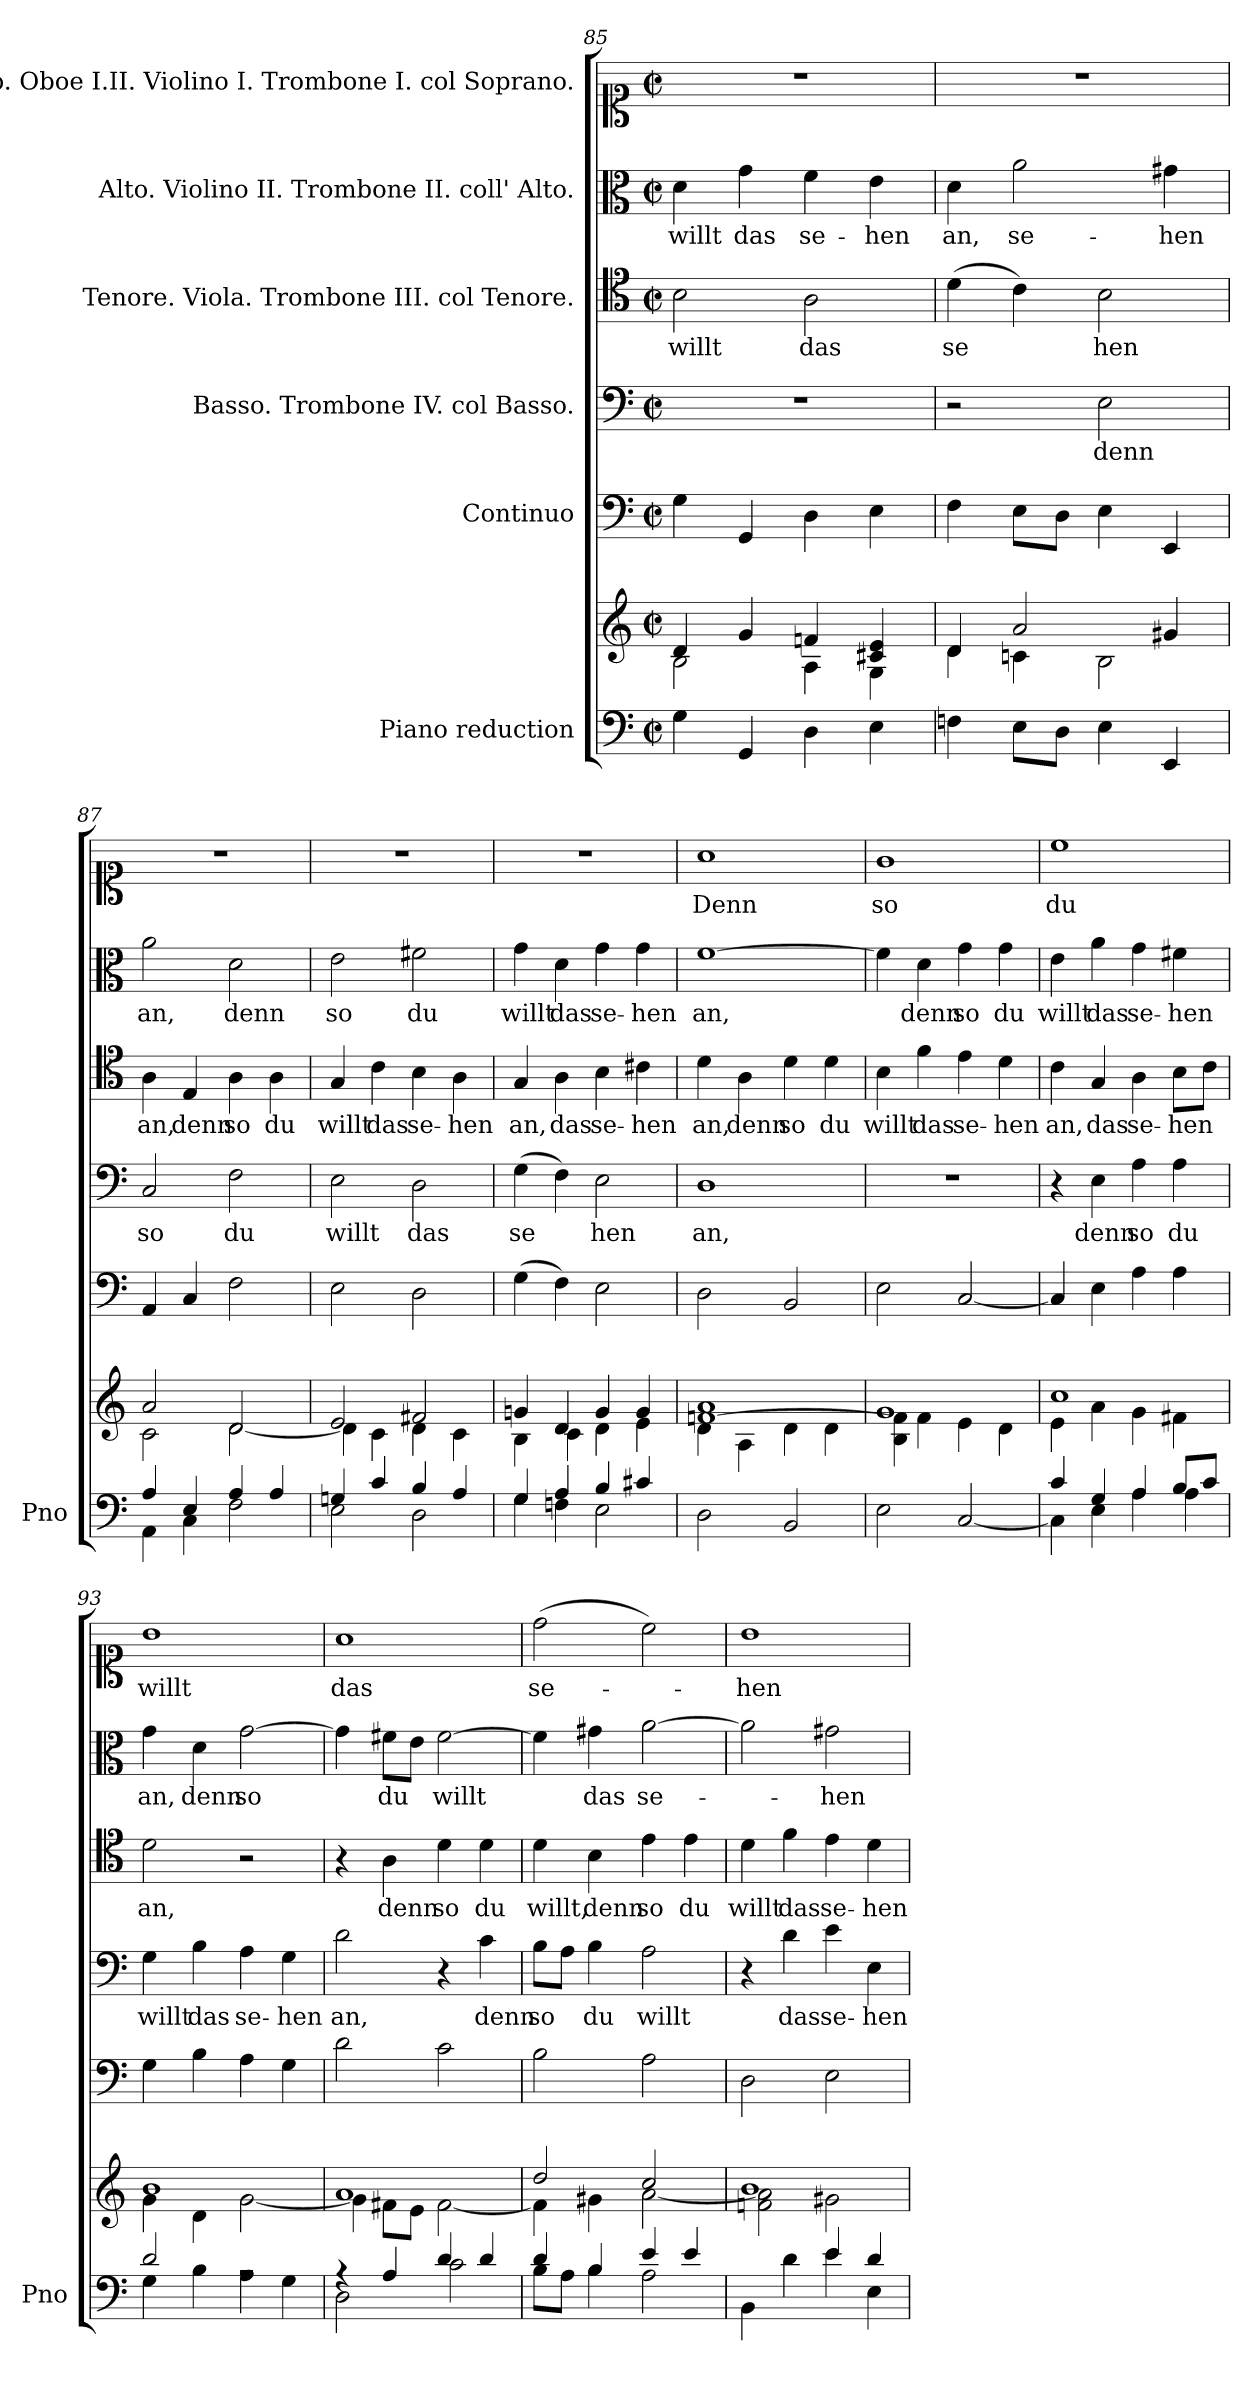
**kern	**kern	**kern	**kern	**text	**kern	**text	**kern	**text	**kern	**text
*part6	*part6	*part5	*part4	*part4	*part3	*part3	*part2	*part2	*part1	*part1
*staff7	*staff6	*staff5	*staff4	*staff4	*staff3	*staff3	*staff2	*staff2	*staff1	*staff1
*I"Piano reduction	*	*I"Continuo	*I"Basso. Trombone IV. col Basso.	*	*I"Tenore. Viola. Trombone III. col Tenore.	*	*I"Alto. Violino II. Trombone II. coll' Alto.	*	*I"Soprano. Oboe I.II. Violino I. Trombone I. col Soprano.	*
*I'Pno	*	*	*	*	*	*	*	*	*	*
*clefF4	*clefG2	*clefF4	*clefF4	*	*clefC4	*	*clefC3	*	*clefC1	*
*k[]	*k[]	*k[]	*k[]	*	*k[]	*	*k[]	*	*k[]	*
*M2/2	*M2/2	*M2/2	*M2/2	*	*M2/2	*	*M2/2	*	*M2/2	*
*met(c|)	*met(c|)	*met(c|)	*met(c|)	*	*met(c|)	*	*met(c|)	*	*met(c|)	*
=85	=85	=85	=85	=85	=85	=85	=85	=85	=85	=85
*	*^	*	*	*	*	*	*	*	*	*
!	!	!	!	!	!	!	!LO:LY:b	!	!LO:LY:b	!	!
4G\	4d/	2B\	4G\	1r	.	2B\	willt	4d\	willt	1r	.
!	!	!	!	!	!	!	!	!	!LO:LY:b	!	!
4GG/	4g/	.	4GG/	.	.	.	.	4g\	das	.	.
!	!	!	!	!	!	!	!LO:LY:b	!	!LO:LY:b	!	!
4D\	4fn/	4A\	4D\	.	.	2A\	das	4f\	se-	.	.
!	!	!	!	!	!	!	!	!	!LO:LY:b	!	!
4E\	4c#X/ 4e/	4G\	4E\	.	.	.	.	4e\	hen	.	.
!!LO:PB:g=z
=86	=86	=86	=86	=86	=86	=86	=86	=86	=86	=86	=86
!	!	!	!	!	!	!	!LO:LY:b	!	!LO:LY:b	!	!
4Fn\	4d/	4d\	4F\	2r	.	(>4d\	se	4d\	an,	1r	.
!	!	!	!	!	!	!	!	!	!LO:LY:b	!	!
8E\L	2a/	4cn\	8E\L	.	.	4c\)	.	2a\	se-	.	.
8D\J	.	.	8D\J	.	.	.	.	.	.	.	.
!	!	!	!	!	!LO:LY:b	!	!LO:LY:b	!	!	!	!
4E\	.	2B\	4E\	2E\	denn	2B\	hen	.	.	.	.
!	!	!	!	!	!	!	!	!	!LO:LY:b	!	!
4EE/	4g#X/	.	4EE/	.	.	.	.	4g#X\	hen	.	.
=87	=87	=87	=87	=87	=87	=87	=87	=87	=87	=87	=87
*^	*	*	*	*	*	*	*	*	*	*	*
!	!	!	!	!	!	!LO:LY:b	!	!LO:LY:b	!	!LO:LY:b	!	!
4A/	4AA\	2a/	2c\	4AA/	2C/	so	4A\	an,	2a\	an,	1r	.
!	!	!	!	!	!	!	!	!LO:LY:b	!	!	!	!
4E/	4C\	.	.	4C/	.	.	4E/	denn	.	.	.	.
!	!	!	!	!	!	!LO:LY:b	!	!LO:LY:b	!	!LO:LY:b	!	!
4A/	2F\	2d/	[2d\	2F\	2F\	du	4A\	so	2d\	denn	.	.
!	!	!	!	!	!	!	!	!LO:LY:b	!	!	!	!
4A/	.	.	.	.	.	.	4A\	du	.	.	.	.
=88	=88	=88	=88	=88	=88	=88	=88	=88	=88	=88	=88	=88
!	!	!	!	!	!	!LO:LY:b	!	!LO:LY:b	!	!LO:LY:b	!	!
4Gn/	2E\	2e/	4d\]	2E\	2E\	willt	4G/	willt	2e\	so	1r	.
!	!	!	!	!	!	!	!	!LO:LY:b	!	!	!	!
4c/	.	.	4c\	.	.	.	4c\	das	.	.	.	.
!	!	!	!	!	!	!LO:LY:b	!	!LO:LY:b	!	!LO:LY:b	!	!
4B/	2D\	2f#X/	4d\	2D\	2D\	das	4B\	se-	2f#X\	du	.	.
!	!	!	!	!	!	!	!	!LO:LY:b	!	!	!	!
4A/	.	.	4c\	.	.	.	4A\	hen	.	.	.	.
=89	=89	=89	=89	=89	=89	=89	=89	=89	=89	=89	=89	=89
!	!	!	!	!	!	!LO:LY:b	!	!LO:LY:b	!	!LO:LY:b	!	!
4G/	4G\	4gn/	4B\	(>4G\	(>4G\	se	4G/	an,	4g\	willt	1r	.
!	!	!	!	!	!	!	!	!LO:LY:b	!	!LO:LY:b	!	!
4A/	4Fn\	4d/	4c\	4F\)	4F\)	.	4A\	das	4d\	das	.	.
!	!	!	!	!	!	!LO:LY:b	!	!LO:LY:b	!	!LO:LY:b	!	!
4B/	2E\	4g/	4d\	2E\	2E\	hen	4B\	se-	4g\	se-	.	.
!	!	!	!	!	!	!	!	!LO:LY:b	!	!LO:LY:b	!	!
4c#X/	.	4g/	4e\	.	.	.	4c#X\	hen	4g\	hen	.	.
*v	*v	*	*	*	*	*	*	*	*	*	*	*
=90	=90	=90	=90	=90	=90	=90	=90	=90	=90	=90	=90
!	!	!	!	!	!LO:LY:b	!	!LO:LY:b	!	!LO:LY:b	!	!LO:LY:b
2D\	[1fn 1a	4d\	2D\	1D	an,	4d\	an,	[1f	an,	1a	Denn
!	!	!	!	!	!	!	!LO:LY:b	!	!	!	!
.	.	4A\	.	.	.	4A\	denn	.	.	.	.
!	!	!	!	!	!	!	!LO:LY:b	!	!	!	!
2BB/	.	4d\	2BB/	.	.	4d\	so	.	.	.	.
!	!	!	!	!	!	!	!LO:LY:b	!	!	!	!
.	.	4d\	.	.	.	4d\	du	.	.	.	.
=91	=91	=91	=91	=91	=91	=91	=91	=91	=91	=91	=91
!	!	!	!	!	!	!	!LO:LY:b	!	!	!	!LO:LY:b
2E\	1g	4B\ 4f\]	2E\	1r	.	4B\	willt	4f\]	.	1g	so
!	!	!	!	!	!	!	!LO:LY:b	!	!LO:LY:b	!	!
.	.	4f\	.	.	.	4f\	das	4d\	denn	.	.
!	!	!	!	!	!	!	!LO:LY:b	!	!LO:LY:b	!	!
[2C/	.	4e\	[2C/	.	.	4e\	se-	4g\	so	.	.
!	!	!	!	!	!	!	!LO:LY:b	!	!LO:LY:b	!	!
.	.	4d\	.	.	.	4d\	hen	4g\	du	.	.
=92	=92	=92	=92	=92	=92	=92	=92	=92	=92	=92	=92
*^	*	*	*	*	*	*	*	*	*	*	*
!	!	!	!	!	!	!	!	!LO:LY:b	!	!LO:LY:b	!	!LO:LY:b
4c/	4C\]	1cc	4e\	4C/]	4r	.	4c\	an,	4e\	willt	1cc	du
!	!	!	!	!	!	!LO:LY:b	!	!LO:LY:b	!	!LO:LY:b	!	!
4G/	4E\	.	4a\	4E\	4E\	denn	4G/	das	4a\	das	.	.
!	!	!	!	!	!	!LO:LY:b	!	!LO:LY:b	!	!LO:LY:b	!	!
4A/	4A\	.	4g\	4A\	4A\	so	4A\	se-	4g\	se-	.	.
!	!	!	!	!	!	!LO:LY:b	!	!LO:LY:b	!	!LO:LY:b	!	!
8B/L	4A\	.	4f#X\	4A\	4A\	du	8B\L	hen	4f#X\	hen	.	.
8c/J	.	.	.	.	.	.	8c\J	.	.	.	.	.
!!LO:LB:g=z
=93	=93	=93	=93	=93	=93	=93	=93	=93	=93	=93	=93	=93
!	!	!	!	!	!	!LO:LY:b	!	!LO:LY:b	!	!LO:LY:b	!	!LO:LY:b
2d/	4G\	1b	4g\	4G\	4G\	willt	2d\	an,	4g\	an,	1b	willt
!	!	!	!	!	!	!LO:LY:b	!	!	!	!LO:LY:b	!	!
.	4B\	.	4d\	4B\	4B\	das	.	.	4d\	denn	.	.
!	!	!	!	!	!	!LO:LY:b	!	!	!	!LO:LY:b	!	!
2rA	4A\	.	[2g\	4A\	4A\	se-	2r	.	[2g\	so	.	.
!	!	!	!	!	!	!LO:LY:b	!	!	!	!	!	!
.	4G\	.	.	4G\	4G\	hen	.	.	.	.	.	.
=94	=94	=94	=94	=94	=94	=94	=94	=94	=94	=94	=94	=94
!	!	!	!	!	!	!LO:LY:b	!	!	!	!	!	!LO:LY:b
4rA	2D\	1a	4g\]	2d\	2d\	an,	4r	.	4g\]	.	1a	das
!	!	!	!	!	!	!	!	!LO:LY:b	!	!LO:LY:b	!	!
4A/	.	.	8f#X\L	.	.	.	4A\	denn	8f#X\L	du	.	.
.	.	.	8e\J	.	.	.	.	.	8e\J	.	.	.
!	!	!	!	!	!	!	!	!LO:LY:b	!	!LO:LY:b	!	!
4d/	2c\	.	[2f#\	2c\	4r	.	4d\	so	[2f#\	willt	.	.
!	!	!	!	!	!	!LO:LY:b	!	!LO:LY:b	!	!	!	!
4d/	.	.	.	.	4c\	denn	4d\	du	.	.	.	.
=95	=95	=95	=95	=95	=95	=95	=95	=95	=95	=95	=95	=95
!	!	!	!	!	!	!LO:LY:b	!	!LO:LY:b	!	!	!	!LO:LY:b
4d/	8B\L	2dd/	4f#\]	2B\	8B\L	so	4d\	willt,	4f#\]	.	(>2dd\	se-
.	8A\J	.	.	.	8A\J	.	.	.	.	.	.	.
!	!	!	!	!	!	!LO:LY:b	!	!LO:LY:b	!	!LO:LY:b	!	!
4B/	4B\	.	4g#X\	.	4B\	du	4B\	denn	4g#X\	das	.	.
!	!	!	!	!	!	!LO:LY:b	!	!LO:LY:b	!	!LO:LY:b	!	!
4e/	2A\	2cc/	[2a\	2A\	2A\	willt	4e\	so	[2a\	se-	2cc\)	.
!	!	!	!	!	!	!	!	!LO:LY:b	!	!	!	!
4e/	.	.	.	.	.	.	4e\	du	.	.	.	.
=96	=96	=96	=96	=96	=96	=96	=96	=96	=96	=96	=96	=96
!	!	!	!	!	!	!	!	!LO:LY:b	!	!	!	!LO:LY:b
2ryy	4BB\	1b	2fn\ 2a\]	2D\	4r	.	4d\	willt	2a\]	.	1b	hen
!	!	!	!	!	!	!LO:LY:b	!	!LO:LY:b	!	!	!	!
.	4d\	.	.	.	4d\	das	4f\	das	.	.	.	.
!	!	!	!	!	!	!LO:LY:b	!	!LO:LY:b	!	!LO:LY:b	!	!
4e/	4e\	.	2g#X\	2E\	4e\	se-	4e\	se-	2g#X\	hen	.	.
!	!	!	!	!	!	!LO:LY:b	!	!LO:LY:b	!	!	!	!
4d/	4E\	.	.	.	4E\	hen	4d\	hen	.	.	.	.
*v	*v	*	*	*	*	*	*	*	*	*	*	*
*	*v	*v	*	*	*	*	*	*	*	*	*
=	=	=	=	=	=	=	=	=	=	=
*-	*-	*-	*-	*-	*-	*-	*-	*-	*-	*-
